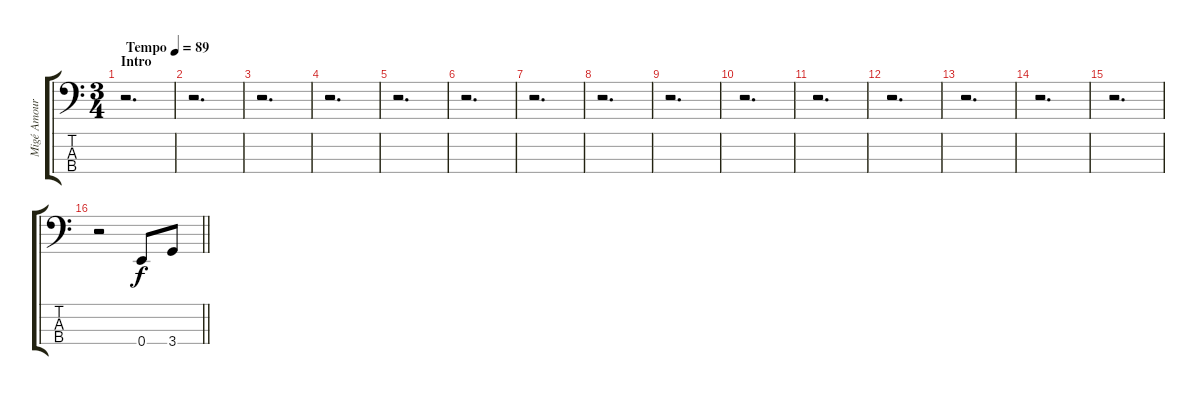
\track ("Migé Amour (Bass)" "Migé Amour") {instrument acousticbass}
\staff {score tabs}
\tuning (G2 D2 A1 E1) {hide}
\ts (3 4)
\section ("" "Intro")
\tempo (89 "Tempo")
\clef f4
\ks c
r.2{d dy f instrument acousticbass} |
r.2{d} |
r.2{d} |
r.2{d} |
r.2{d} |
r.2{d} |
r.2{d} |
r.2{d} |
r.2{d} |
r.2{d} |
r.2{d} |
r.2{d} |
r.2{d} |
r.2{d} |
r.2{d} |
\barLineRight lightlight
r.2 0.4.8 3.4.8
